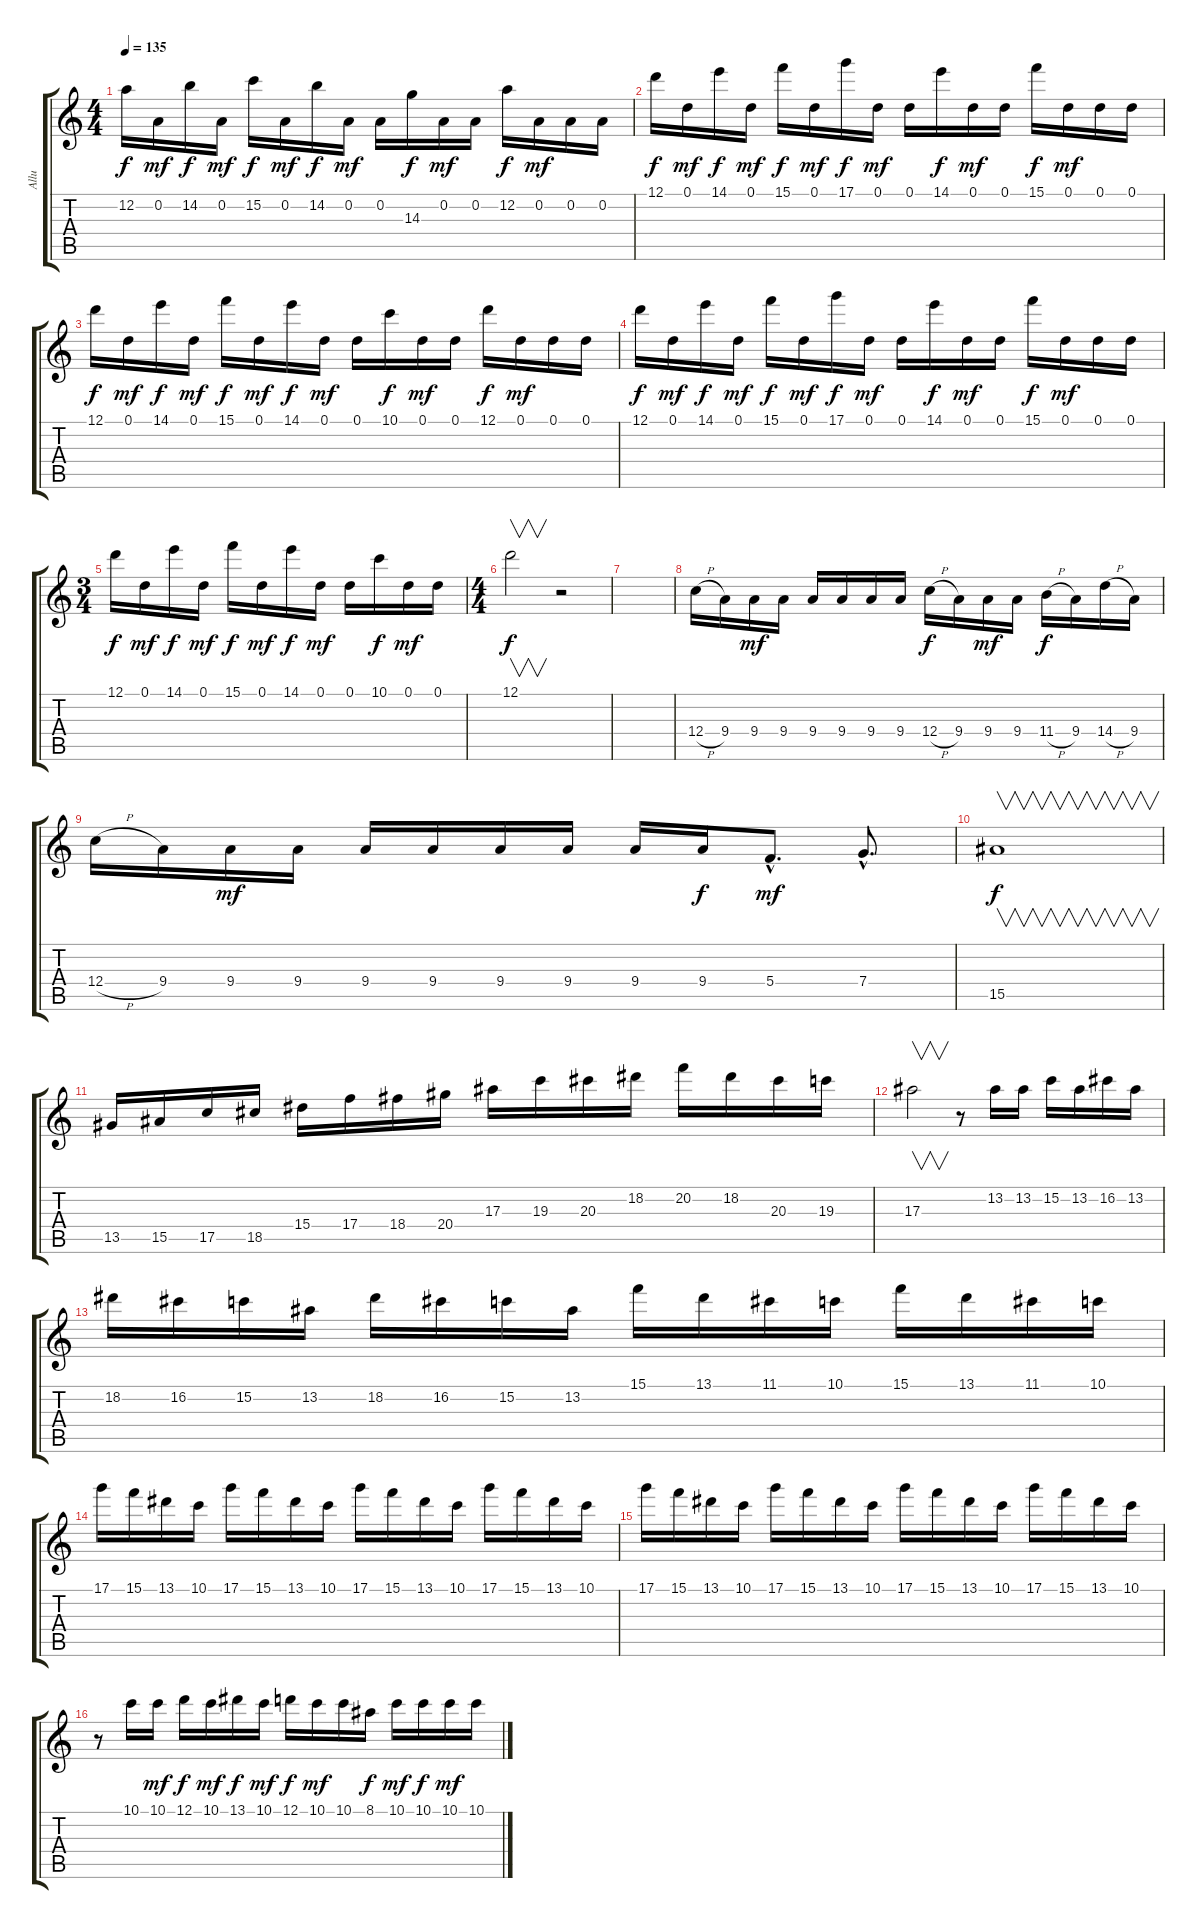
\track ("Allu" "Allu") {instrument distortionguitar}
\staff {score tabs}
\tuning (D4 A3 F3 C3 G2 D2) {hide}
\ts (4 4)
\tempo 135
\clef g2
\ks c
12.2.16{dy f} 0.2.16{dy mf} 14.2.16{dy f} 0.2.16{dy mf} 15.2.16{dy f} 0.2.16{dy mf} 14.2.16{dy f} 0.2.16{dy mf} 0.2.16 14.3.16{dy f} 0.2.16{dy mf} 0.2.16 12.2.16{dy f} 0.2.16{dy mf} 0.2.16 0.2.16 |
12.1.16{dy f} 0.1.16{dy mf} 14.1.16{dy f} 0.1.16{dy mf} 15.1.16{dy f} 0.1.16{dy mf} 17.1.16{dy f} 0.1.16{dy mf} 0.1.16 14.1.16{dy f} 0.1.16{dy mf} 0.1.16 15.1.16{dy f} 0.1.16{dy mf} 0.1.16 0.1.16 |
12.1.16{dy f} 0.1.16{dy mf} 14.1.16{dy f} 0.1.16{dy mf} 15.1.16{dy f} 0.1.16{dy mf} 14.1.16{dy f} 0.1.16{dy mf} 0.1.16 10.1.16{dy f} 0.1.16{dy mf} 0.1.16 12.1.16{dy f} 0.1.16{dy mf} 0.1.16 0.1.16 |
12.1.16{dy f} 0.1.16{dy mf} 14.1.16{dy f} 0.1.16{dy mf} 15.1.16{dy f} 0.1.16{dy mf} 17.1.16{dy f} 0.1.16{dy mf} 0.1.16 14.1.16{dy f} 0.1.16{dy mf} 0.1.16 15.1.16{dy f} 0.1.16{dy mf} 0.1.16 0.1.16 |
\ts (3 4)
12.1.16{dy f} 0.1.16{dy mf} 14.1.16{dy f} 0.1.16{dy mf} 15.1.16{dy f} 0.1.16{dy mf} 14.1.16{dy f} 0.1.16{dy mf} 0.1.16 10.1.16{dy f} 0.1.16{dy mf} 0.1.16 |
\ts (4 4)
12.1.2{v dy f} r.2 |
|
12.4{h}.16 9.4.16 9.4.16{dy mf} 9.4.16 9.4.16 9.4.16 9.4.16 9.4.16 12.4{h}.16{dy f} 9.4.16 9.4.16{dy mf} 9.4.16 11.4{h}.16{dy f} 9.4.16 14.4{h}.16 9.4.16 |
12.4{h}.16 9.4.16 9.4.16{dy mf} 9.4.16 9.4.16 9.4.16 9.4.16 9.4.16 9.4.16 9.4.16{dy f} 5.4{hac}.8{d dy mf} 7.4{hac}.8{d} |
15.5.1{v dy f} |
13.5.16 15.5.16 17.5.16 18.5.16 15.4.16 17.4.16 18.4.16 20.4.16 17.3.16 19.3.16 20.3.16 18.2.16 20.2.16 18.2.16 20.3.16 19.3.16 |
17.3.2{v} r.8 13.2.16 13.2.16 15.2.16 13.2.16 16.2.16 13.2.16 |
18.2.16 16.2.16 15.2.16 13.2.16 18.2.16 16.2.16 15.2.16 13.2.16 15.1.16 13.1.16 11.1.16 10.1.16 15.1.16 13.1.16 11.1.16 10.1.16 |
17.1.16 15.1.16 13.1.16 10.1.16 17.1.16 15.1.16 13.1.16 10.1.16 17.1.16 15.1.16 13.1.16 10.1.16 17.1.16 15.1.16 13.1.16 10.1.16 |
17.1.16 15.1.16 13.1.16 10.1.16 17.1.16 15.1.16 13.1.16 10.1.16 17.1.16 15.1.16 13.1.16 10.1.16 17.1.16 15.1.16 13.1.16 10.1.16 |
r.8 10.1.16 10.1.16{dy mf} 12.1.16{dy f} 10.1.16{dy mf} 13.1.16{dy f} 10.1.16{dy mf} 12.1.16{dy f} 10.1.16{dy mf} 10.1.16 8.1.16{dy f} 10.1.16{dy mf} 10.1.16{dy f} 10.1.16{dy mf} 10.1.16
